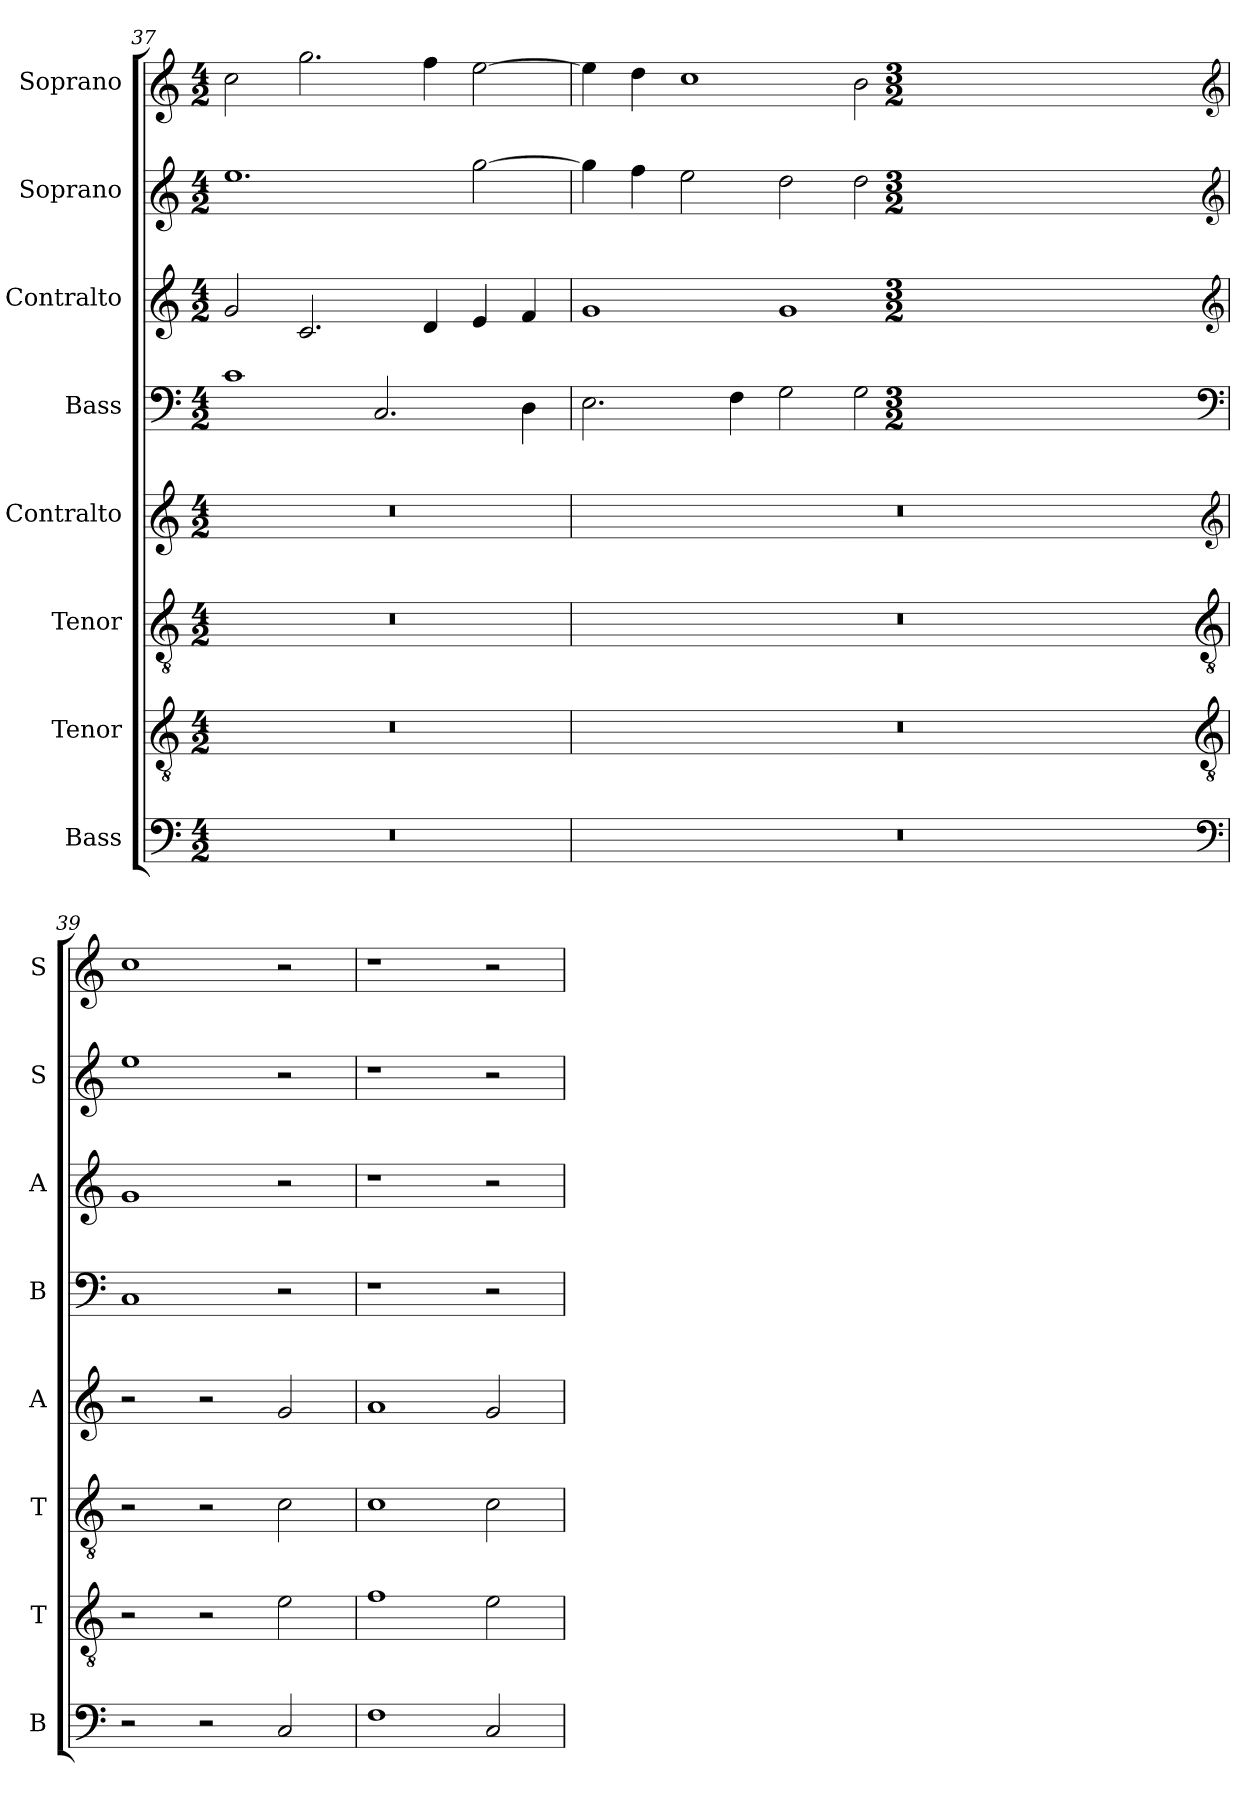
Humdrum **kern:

**kern	**kern	**kern	**kern	**kern	**kern	**kern	**kern
*part8	*part7	*part6	*part5	*part4	*part3	*part2	*part1
*staff8	*staff7	*staff6	*staff5	*staff4	*staff3	*staff2	*staff1
*I"Bass	*I"Tenor	*I"Tenor	*I"Contralto	*I"Bass	*I"Contralto	*I"Soprano	*I"Soprano
*I'B	*I'T	*I'T	*I'A	*I'B	*I'A	*I'S	*I'S
*clefF4	*clefGv2	*clefGv2	*clefG2	*clefF4	*clefG2	*clefG2	*clefG2
*k[]	*k[]	*k[]	*k[]	*k[]	*k[]	*k[]	*k[]
*G:mix	*G:mix	*G:mix	*G:mix	*G:mix	*G:mix	*G:mix	*G:mix
*M4/2	*M4/2	*M4/2	*M4/2	*M4/2	*M4/2	*M4/2	*M4/2
=37	=37	=37	=37	=37	=37	=37	=37
0r	0r	0r	0r	1c	2g	1.ee	2cc
.	.	.	.	.	2.c	.	2.gg
.	.	.	.	2.C	.	.	.
.	.	.	.	.	4d	.	4ff
.	.	.	.	.	4e	[2gg	[2ee
.	.	.	.	4D	4f	.	.
=38	=38	=38	=38	=38	=38	=38	=38
0r	0r	0r	0r	2.E	1g	4gg]	4ee]
.	.	.	.	.	.	4ff	4dd
.	.	.	.	.	.	2ee	1cc
.	.	.	.	4F	.	.	.
.	.	.	.	2G	1g	2dd	.
.	.	.	.	2G	.	2dd	2b
*clefF4	*clefGv2	*clefGv2	*clefG2	*clefF4	*clefG2	*clefG2	*clefG2
*k[]	*k[]	*k[]	*k[]	*k[]	*k[]	*k[]	*k[]
*G:mix	*G:mix	*G:mix	*G:mix	*G:mix	*G:mix	*G:mix	*G:mix
*M3/2	*M3/2	*M3/2	*M3/2	*M3/2	*M3/2	*M3/2	*M3/2
=39	=39	=39	=39	=39	=39	=39	=39
2r	2r	2r	2r	1C	1g	1ee	1cc
2r	2r	2r	2r	.	.	.	.
2C	2e	2c	2g	2r	2r	2r	2r
=40	=40	=40	=40	=40	=40	=40	=40
1F	1f	1c	1a	1r	1r	1r	1r
2C	2e	2c	2g	2r	2r	2r	2r
=	=	=	=	=	=	=	=
*-	*-	*-	*-	*-	*-	*-	*-
